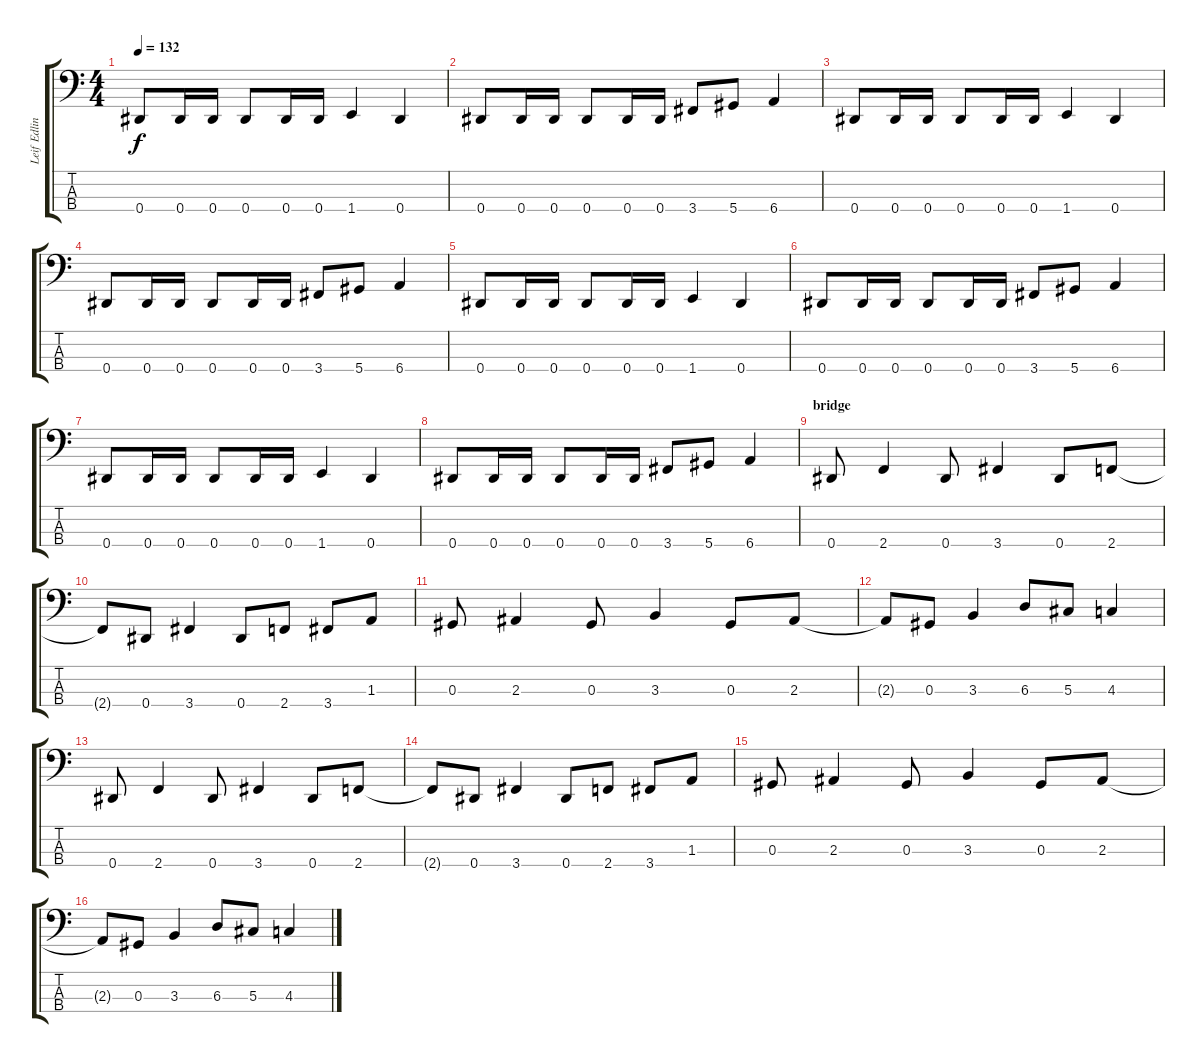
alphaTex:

\track ("Leif Edling" "Leif Edlin") {instrument electricbasspick}
\staff {score tabs}
\tuning (Gb2 Db2 Ab1 Eb1) {hide}
\ts (4 4)
\tempo 132
\clef f4
\ks c
0.4.8{dy f} 0.4.16 0.4.16 0.4.8 0.4.16 0.4.16 1.4.4 0.4.4 |
0.4.8 0.4.16 0.4.16 0.4.8 0.4.16 0.4.16 3.4.8 5.4.8 6.4.4 |
0.4.8 0.4.16 0.4.16 0.4.8 0.4.16 0.4.16 1.4.4 0.4.4 |
0.4.8 0.4.16 0.4.16 0.4.8 0.4.16 0.4.16 3.4.8 5.4.8 6.4.4 |
0.4.8 0.4.16 0.4.16 0.4.8 0.4.16 0.4.16 1.4.4 0.4.4 |
0.4.8 0.4.16 0.4.16 0.4.8 0.4.16 0.4.16 3.4.8 5.4.8 6.4.4 |
0.4.8 0.4.16 0.4.16 0.4.8 0.4.16 0.4.16 1.4.4 0.4.4 |
0.4.8 0.4.16 0.4.16 0.4.8 0.4.16 0.4.16 3.4.8 5.4.8 6.4.4 |
\section ("" "bridge")
0.4.8 2.4.4 0.4.8 3.4.4 0.4.8 2.4.8 |
2.4{t}.8 0.4.8 3.4.4 0.4.8 2.4.8 3.4.8 1.3.8 |
0.3.8 2.3.4 0.3.8 3.3.4 0.3.8 2.3.8 |
2.3{t}.8 0.3.8 3.3.4 6.3.8 5.3.8 4.3.4 |
0.4.8 2.4.4 0.4.8 3.4.4 0.4.8 2.4.8 |
2.4{t}.8 0.4.8 3.4.4 0.4.8 2.4.8 3.4.8 1.3.8 |
0.3.8 2.3.4 0.3.8 3.3.4 0.3.8 2.3.8 |
2.3{t}.8 0.3.8 3.3.4 6.3.8 5.3.8 4.3.4
